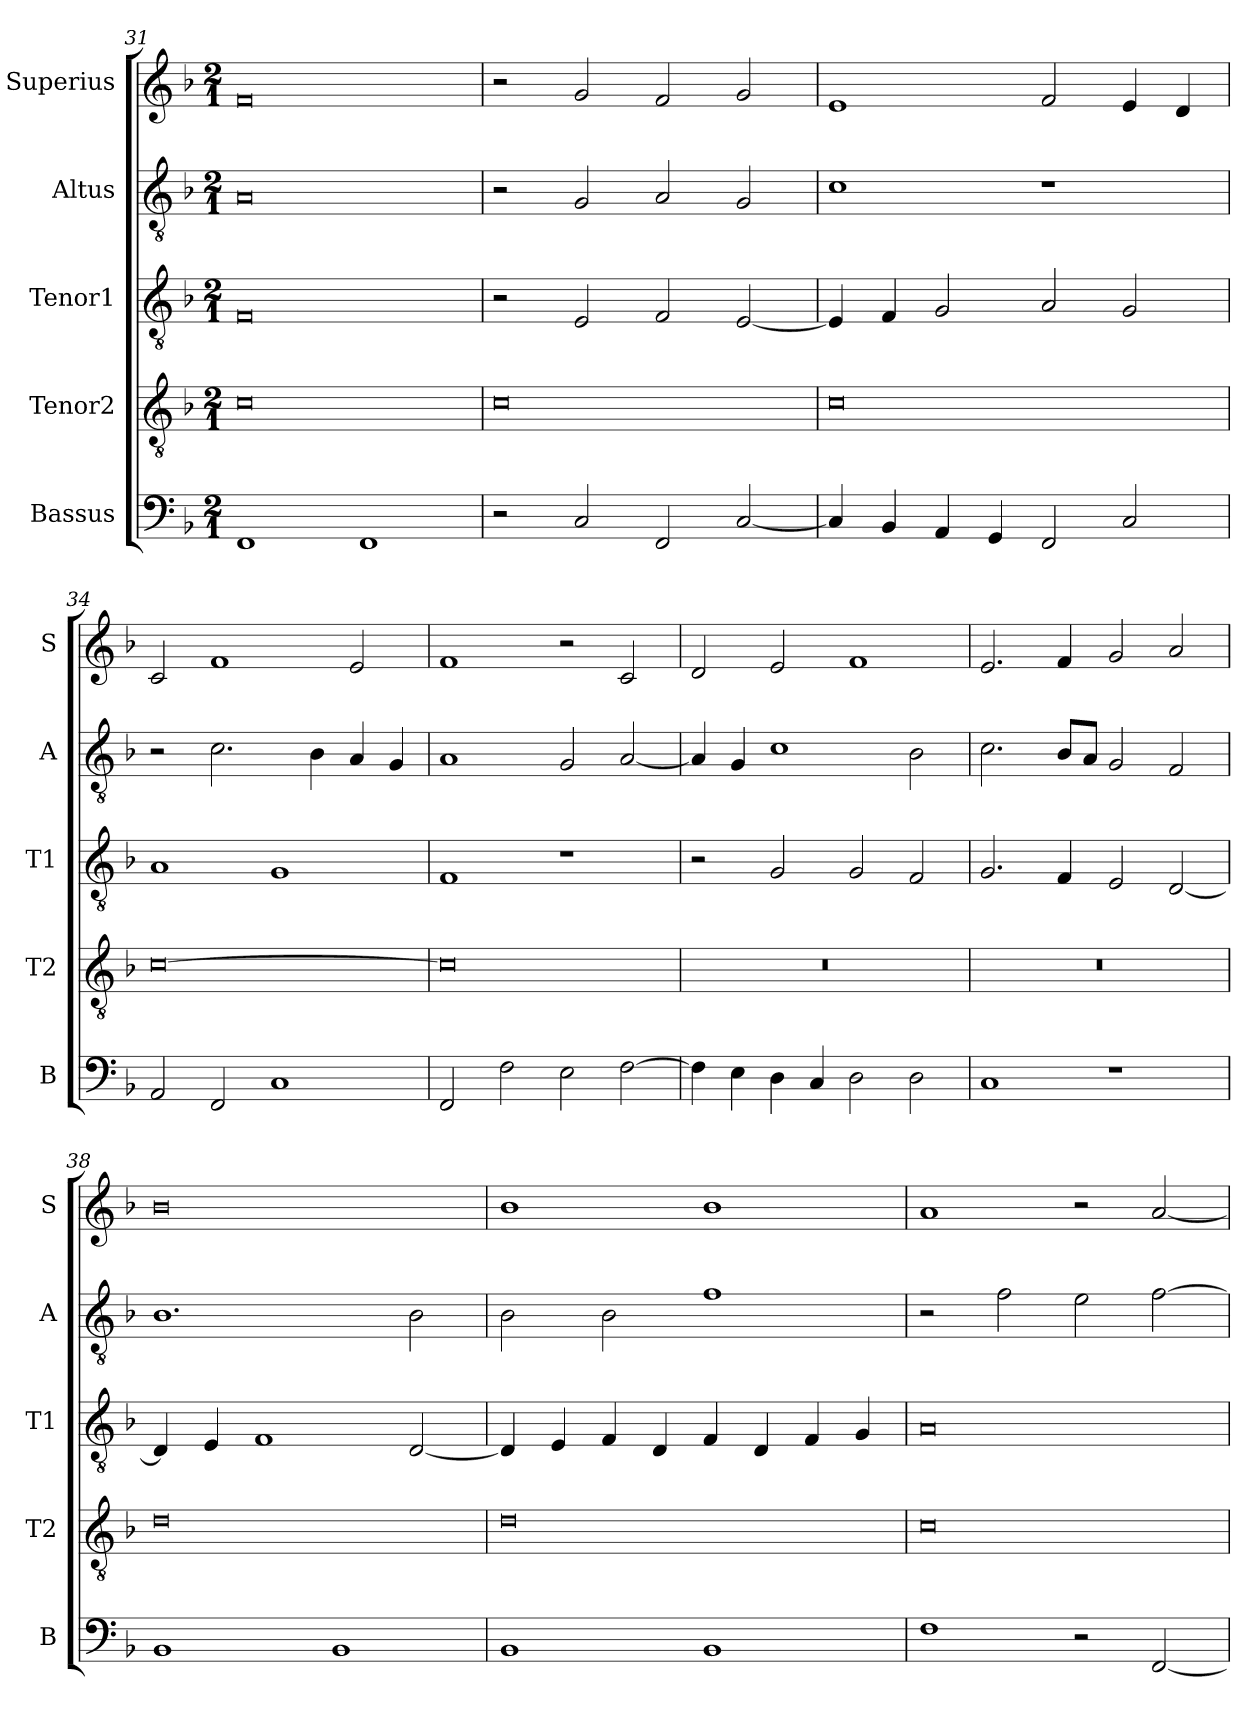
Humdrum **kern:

**kern	**kern	**kern	**kern	**kern
*part5	*part4	*part3	*part2	*part1
*staff5	*staff4	*staff3	*staff2	*staff1
*I"Bassus	*I"Tenor2	*I"Tenor1	*I"Altus	*I"Superius
*I'B	*I'T2	*I'T1	*I'A	*I'S
*clefF4	*clefGv2	*clefGv2	*clefGv2	*clefG2
*k[b-]	*k[b-]	*k[b-]	*k[b-]	*k[b-]
*M2/1	*M2/1	*M2/1	*M2/1	*M2/1
=31	=31	=31	=31	=31
1FF	0c	0F	0A	0f
1FF	.	.	.	.
=32	=32	=32	=32	=32
2r	0c	2r	2r	2r
2C/	.	2E/	2G/	2g/
2FF/	.	2F/	2A/	2f/
[2C/	.	[2E/	2G/	2g/
=33	=33	=33	=33	=33
4C/]	0c	4E/]	1c	1e
4BB-/	.	4F/	.	.
4AA/	.	2G/	.	.
4GG/	.	.	.	.
2FF/	.	2A/	1r	2f/
2C/	.	2G/	.	4e/
.	.	.	.	4d/
=34	=34	=34	=34	=34
2AA/	[0c	1A	2r	2c/
2FF/	.	.	2.c\	1f
1C	.	1G	.	.
.	.	.	4B-\	.
.	.	.	4A/	2e/
.	.	.	4G/	.
=35	=35	=35	=35	=35
2FF/	0c]	1F	1A	1f
2F\	.	.	.	.
2E\	.	1r	2G/	2r
[2F\	.	.	[2A/	2c/
=36	=36	=36	=36	=36
4F\]	0r	2r	4A/]	2d/
4E\	.	.	4G/	.
4D\	.	2G/	1c	2e/
4C/	.	.	.	.
2D\	.	2G/	.	1f
2D\	.	2F/	2B-\	.
=37	=37	=37	=37	=37
1C	0r	2.G/	2.c\	2.e/
.	.	4F/	8B-/L	4f/
.	.	.	8A/J	.
1r	.	2E/	2G/	2g/
.	.	[2D/	2F/	2a/
=38	=38	=38	=38	=38
1BB-	0d	4D/]	1.B-	0b-
.	.	4E/	.	.
.	.	1F	.	.
1BB-	.	.	.	.
.	.	[2D/	2B-\	.
=39	=39	=39	=39	=39
1BB-	0d	4D/]	2B-\	1b-
.	.	4E/	.	.
.	.	4F/	2B-\	.
.	.	4D/	.	.
1BB-	.	4F/	1f	1b-
.	.	4D/	.	.
.	.	4F/	.	.
.	.	4G/	.	.
=40	=40	=40	=40	=40
1F	0c	0A	2r	1a
.	.	.	2f\	.
2r	.	.	2e\	2r
[2FF/	.	.	[2f\	[2a/
=	=	=	=	=
*-	*-	*-	*-	*-
